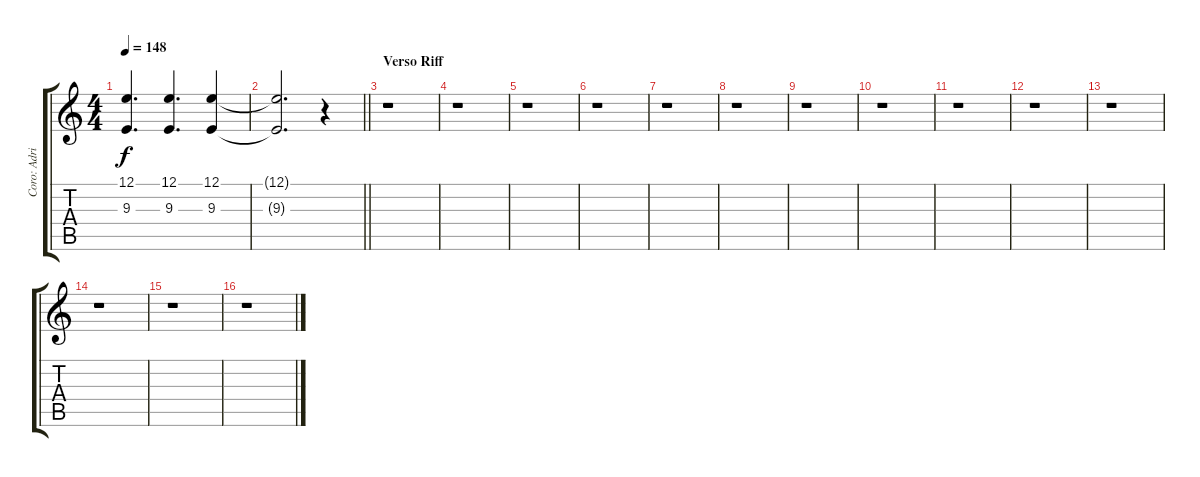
\track ("Coro: Adrian" "Coro: Adri") {instrument choiraahs}
\staff {score tabs}
\tuning (E4 B3 G3 D3 A2 E2) {hide}
\ts (4 4)
\tempo 148
\clef g2
\ks c
(12.1 9.3).4{d dy f} (12.1 9.3).4{d} (12.1 9.3).4 |
\barLineRight lightlight
(12.1{t} 9.3{t}).2{d} r.4 |
\section ("" "Verso Riff")
r.1 |
r.1 |
r.1 |
r.1 |
r.1 |
r.1 |
r.1 |
r.1 |
r.1 |
r.1 |
r.1 |
r.1 |
r.1 |
r.1
